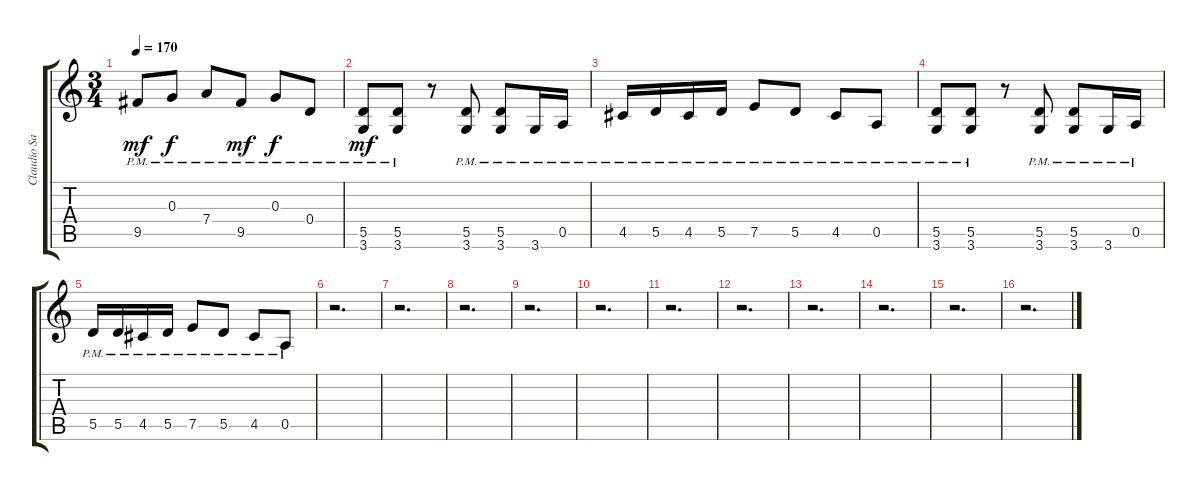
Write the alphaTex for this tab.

\track ("Claudio Sanchez" "Claudio Sa") {instrument electricguitarmuted}
\staff {score tabs}
\tuning (E4 B3 G3 D3 A2 E2) {hide}
\ts (3 4)
\tempo 170
\clef g2
\ks c
9.5{pm}.8{dy mf} 0.3{pm}.8{dy f} 7.4{pm}.8 9.5{pm}.8{dy mf} 0.3{pm}.8{dy f} 0.4{pm}.8 |
(5.5{pm} 3.6{pm}).8{dy mf} (5.5{pm} 3.6{pm}).8 r.8 (5.5{pm} 3.6{pm}).8 (5.5{pm} 3.6{pm}).8 3.6{pm}.16 0.5{pm}.16 |
4.5{pm}.16 5.5{pm}.16 4.5{pm}.16 5.5{pm}.16 7.5{pm}.8 5.5{pm}.8 4.5{pm}.8 0.5{pm}.8 |
(5.5{pm} 3.6{pm}).8 (5.5{pm} 3.6{pm}).8 r.8 (5.5{pm} 3.6{pm}).8 (5.5{pm} 3.6{pm}).8 3.6{pm}.16 0.5{pm}.16 |
5.5{pm}.16 5.5{pm}.16 4.5{pm}.16 5.5{pm}.16 7.5{pm}.8 5.5{pm}.8 4.5{pm}.8 0.5{pm}.8 |
r.2{d} |
r.2{d} |
r.2{d} |
r.2{d} |
r.2{d} |
r.2{d} |
r.2{d} |
r.2{d} |
r.2{d} |
r.2{d} |
r.2{d}
